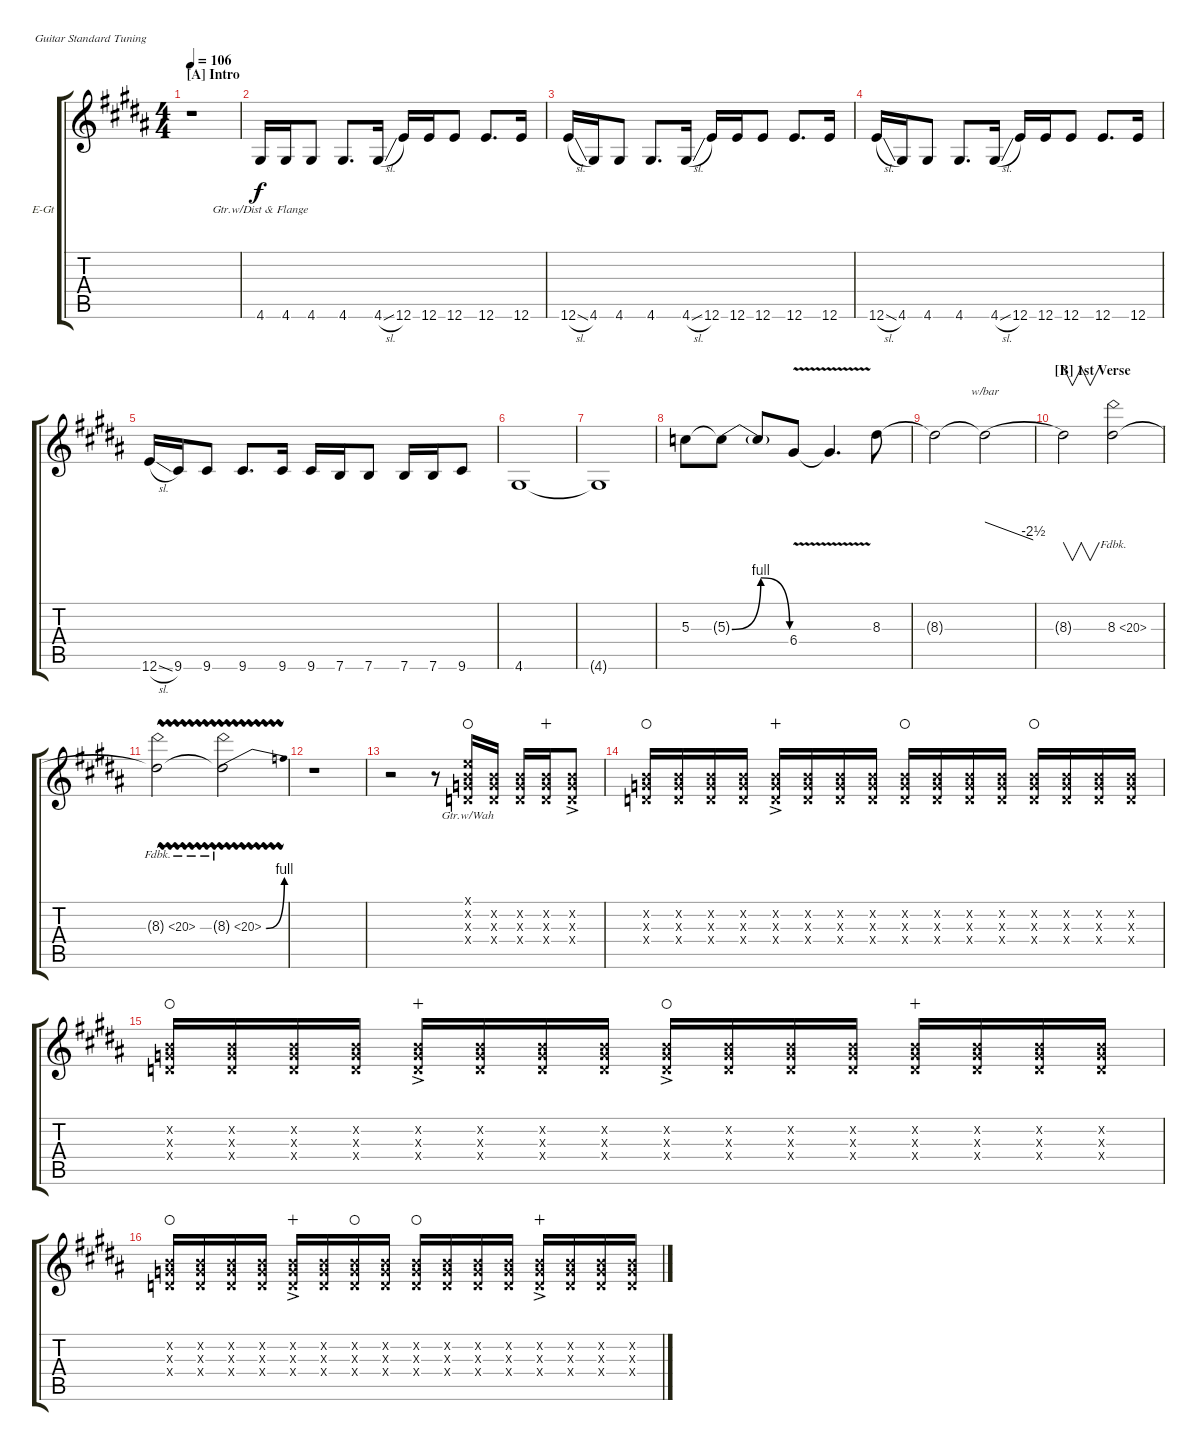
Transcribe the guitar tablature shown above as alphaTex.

\defaultSystemsLayout 4
\bracketExtendMode groupsimilarinstruments
\firstSystemTrackNameOrientation horizontal
\otherSystemsTrackNameOrientation horizontal
\track ("Douglas Castle (Gtr. 2)" "E-Gt") {multiBarRest instrument electricguitarclean}
\staff {score tabs}
\tuning (E4 B3 G3 D3 A2 E2)
\ts (4 4)
\section ("A" "Intro")
\tempo 106
\clef g2
\ks b
r.1{dy f instrument electricguitarclean} |
4.6.16{lyrics (0 "Gtr.w/Dist & Flange") lyrics (1 "") lyrics (2 "") lyrics (3 "") lyrics (4 "")} 4.6.16{lyrics (0 "") lyrics (1 "") lyrics (2 "") lyrics (3 "") lyrics (4 "")} 4.6.8{lyrics (0 "") lyrics (1 "") lyrics (2 "") lyrics (3 "") lyrics (4 "")} 4.6.8{d lyrics (0 "") lyrics (1 "") lyrics (2 "") lyrics (3 "") lyrics (4 "")} 4.6{sl}.16{lyrics (0 "") lyrics (1 "") lyrics (2 "") lyrics (3 "") lyrics (4 "")} 12.6.16{lyrics (0 "") lyrics (1 "") lyrics (2 "") lyrics (3 "") lyrics (4 "")} 12.6.16{lyrics (0 "") lyrics (1 "") lyrics (2 "") lyrics (3 "") lyrics (4 "")} 12.6.8{lyrics (0 "") lyrics (1 "") lyrics (2 "") lyrics (3 "") lyrics (4 "")} 12.6.8{d lyrics (0 "") lyrics (1 "") lyrics (2 "") lyrics (3 "") lyrics (4 "")} 12.6.16{lyrics (0 "") lyrics (1 "") lyrics (2 "") lyrics (3 "") lyrics (4 "")} |
12.6{sl}.16{lyrics (0 "") lyrics (1 "") lyrics (2 "") lyrics (3 "") lyrics (4 "")} 4.6.16{lyrics (0 "") lyrics (1 "") lyrics (2 "") lyrics (3 "") lyrics (4 "")} 4.6.8{lyrics (0 "") lyrics (1 "") lyrics (2 "") lyrics (3 "") lyrics (4 "")} 4.6.8{d lyrics (0 "") lyrics (1 "") lyrics (2 "") lyrics (3 "") lyrics (4 "")} 4.6{sl}.16{lyrics (0 "") lyrics (1 "") lyrics (2 "") lyrics (3 "") lyrics (4 "")} 12.6.16{lyrics (0 "") lyrics (1 "") lyrics (2 "") lyrics (3 "") lyrics (4 "")} 12.6.16{lyrics (0 "") lyrics (1 "") lyrics (2 "") lyrics (3 "") lyrics (4 "")} 12.6.8{lyrics (0 "") lyrics (1 "") lyrics (2 "") lyrics (3 "") lyrics (4 "")} 12.6.8{d lyrics (0 "") lyrics (1 "") lyrics (2 "") lyrics (3 "") lyrics (4 "")} 12.6.16{lyrics (0 "") lyrics (1 "") lyrics (2 "") lyrics (3 "") lyrics (4 "")} |
12.6{sl}.16{lyrics (0 "") lyrics (1 "") lyrics (2 "") lyrics (3 "") lyrics (4 "")} 4.6.16{lyrics (0 "") lyrics (1 "") lyrics (2 "") lyrics (3 "") lyrics (4 "")} 4.6.8{lyrics (0 "") lyrics (1 "") lyrics (2 "") lyrics (3 "") lyrics (4 "")} 4.6.8{d lyrics (0 "") lyrics (1 "") lyrics (2 "") lyrics (3 "") lyrics (4 "")} 4.6{sl}.16{lyrics (0 "") lyrics (1 "") lyrics (2 "") lyrics (3 "") lyrics (4 "")} 12.6.16{lyrics (0 "") lyrics (1 "") lyrics (2 "") lyrics (3 "") lyrics (4 "")} 12.6.16{lyrics (0 "") lyrics (1 "") lyrics (2 "") lyrics (3 "") lyrics (4 "")} 12.6.8{lyrics (0 "") lyrics (1 "") lyrics (2 "") lyrics (3 "") lyrics (4 "")} 12.6.8{d lyrics (0 "") lyrics (1 "") lyrics (2 "") lyrics (3 "") lyrics (4 "")} 12.6.16{lyrics (0 "") lyrics (1 "") lyrics (2 "") lyrics (3 "") lyrics (4 "")} |
12.6{sl}.16{lyrics (0 "") lyrics (1 "") lyrics (2 "") lyrics (3 "") lyrics (4 "")} 9.6.16{lyrics (0 "") lyrics (1 "") lyrics (2 "") lyrics (3 "") lyrics (4 "")} 9.6.8{lyrics (0 "") lyrics (1 "") lyrics (2 "") lyrics (3 "") lyrics (4 "")} 9.6.8{d lyrics (0 "") lyrics (1 "") lyrics (2 "") lyrics (3 "") lyrics (4 "")} 9.6.16{lyrics (0 "") lyrics (1 "") lyrics (2 "") lyrics (3 "") lyrics (4 "")} 9.6.16{lyrics (0 "") lyrics (1 "") lyrics (2 "") lyrics (3 "") lyrics (4 "")} 7.6.16{lyrics (0 "") lyrics (1 "") lyrics (2 "") lyrics (3 "") lyrics (4 "")} 7.6.8{lyrics (0 "") lyrics (1 "") lyrics (2 "") lyrics (3 "") lyrics (4 "")} 7.6.16{lyrics (0 "") lyrics (1 "") lyrics (2 "") lyrics (3 "") lyrics (4 "")} 7.6.16{lyrics (0 "") lyrics (1 "") lyrics (2 "") lyrics (3 "") lyrics (4 "")} 9.6.8{lyrics (0 "") lyrics (1 "") lyrics (2 "") lyrics (3 "") lyrics (4 "")} |
4.6.1{lyrics (0 "") lyrics (1 "") lyrics (2 "") lyrics (3 "") lyrics (4 "")} |
4.6{t}.1{lyrics (0 "") lyrics (1 "") lyrics (2 "") lyrics (3 "") lyrics (4 "")} |
5.3.8{lyrics (0 "") lyrics (1 "") lyrics (2 "") lyrics (3 "") lyrics (4 "")} 5.3{be (bendrelease 0 0 10.2 4 20.4 4 30 0) t}.8{lyrics (0 "") lyrics (1 "") lyrics (2 "") lyrics (3 "") lyrics (4 "")} 5.3{t}.8{lyrics (0 "") lyrics (1 "") lyrics (2 "") lyrics (3 "") lyrics (4 "")} 6.4{v}.8{lyrics (0 "") lyrics (1 "") lyrics (2 "") lyrics (3 "") lyrics (4 "")} 6.4{t}.4{d lyrics (0 "") lyrics (1 "") lyrics (2 "") lyrics (3 "") lyrics (4 "")} 8.3.8{lyrics (0 "") lyrics (1 "") lyrics (2 "") lyrics (3 "") lyrics (4 "")} |
8.3{t}.2{lyrics (0 "") lyrics (1 "") lyrics (2 "") lyrics (3 "") lyrics (4 "")} 8.3{t}.2{tbe (dive default 0 0 60 -10) lyrics (0 "") lyrics (1 "") lyrics (2 "") lyrics (3 "") lyrics (4 "")} |
\section ("B" "1st Verse")
8.3{t}.2{v lyrics (0 "") lyrics (1 "") lyrics (2 "") lyrics (3 "") lyrics (4 "")} 8.3{fh 12}.2{lyrics (0 "") lyrics (1 "") lyrics (2 "") lyrics (3 "") lyrics (4 "")} |
8.3{fh 12 vw t}.2{lyrics (0 "") lyrics (1 "") lyrics (2 "") lyrics (3 "") lyrics (4 "")} 8.3{be (bend 0 0 57 4) fh 12 vw t}.2{lyrics (0 "") lyrics (1 "") lyrics (2 "") lyrics (3 "") lyrics (4 "")} |
r.1 |
r.2 r.8 (0.3{x} 0.2{x} 0.1{x} 0.4{x}).16{lyrics (0 "Gtr.w/Wah") lyrics (1 "") lyrics (2 "") lyrics (3 "") lyrics (4 "") waho} (0.3{x} 0.4{x} 0.2{x}).16{lyrics (0 "") lyrics (1 "") lyrics (2 "") lyrics (3 "") lyrics (4 "")} (0.3{x} 0.4{x} 0.2{x}).16{lyrics (0 "") lyrics (1 "") lyrics (2 "") lyrics (3 "") lyrics (4 "")} (0.3{x} 0.4{x} 0.2{x}).16{lyrics (0 "") lyrics (1 "") lyrics (2 "") lyrics (3 "") lyrics (4 "") wahc} (0.3{ac x} 0.4{ac x} 0.2{ac x}).8{lyrics (0 "") lyrics (1 "") lyrics (2 "") lyrics (3 "") lyrics (4 "")} |
(0.4{x} 0.3{x} 0.2{x}).16{lyrics (0 "") lyrics (1 "") lyrics (2 "") lyrics (3 "") lyrics (4 "") waho} (0.2{x} 0.3{x} 0.4{x}).16{lyrics (0 "") lyrics (1 "") lyrics (2 "") lyrics (3 "") lyrics (4 "")} (0.4{x} 0.3{x} 0.2{x}).16{lyrics (0 "") lyrics (1 "") lyrics (2 "") lyrics (3 "") lyrics (4 "")} (0.2{x} 0.3{x} 0.4{x}).16{lyrics (0 "") lyrics (1 "") lyrics (2 "") lyrics (3 "") lyrics (4 "")} (0.4{ac x} 0.3{ac x} 0.2{ac x}).16{lyrics (0 "") lyrics (1 "") lyrics (2 "") lyrics (3 "") lyrics (4 "") wahc} (0.2{x} 0.3{x} 0.4{x}).16{lyrics (0 "") lyrics (1 "") lyrics (2 "") lyrics (3 "") lyrics (4 "")} (0.4{x} 0.3{x} 0.2{x}).16{lyrics (0 "") lyrics (1 "") lyrics (2 "") lyrics (3 "") lyrics (4 "")} (0.2{x} 0.3{x} 0.4{x}).16{lyrics (0 "") lyrics (1 "") lyrics (2 "") lyrics (3 "") lyrics (4 "")} (0.4{x} 0.3{x} 0.2{x}).16{lyrics (0 "") lyrics (1 "") lyrics (2 "") lyrics (3 "") lyrics (4 "") waho} (0.2{x} 0.3{x} 0.4{x}).16{lyrics (0 "") lyrics (1 "") lyrics (2 "") lyrics (3 "") lyrics (4 "")} (0.4{x} 0.3{x} 0.2{x}).16{lyrics (0 "") lyrics (1 "") lyrics (2 "") lyrics (3 "") lyrics (4 "")} (0.2{x} 0.3{x} 0.4{x}).16{lyrics (0 "") lyrics (1 "") lyrics (2 "") lyrics (3 "") lyrics (4 "")} (0.4{x} 0.3{x} 0.2{x}).16{lyrics (0 "") lyrics (1 "") lyrics (2 "") lyrics (3 "") lyrics (4 "") waho} (0.2{x} 0.3{x} 0.4{x}).16{lyrics (0 "") lyrics (1 "") lyrics (2 "") lyrics (3 "") lyrics (4 "")} (0.4{x} 0.3{x} 0.2{x}).16{lyrics (0 "") lyrics (1 "") lyrics (2 "") lyrics (3 "") lyrics (4 "")} (0.2{x} 0.3{x} 0.4{x}).16{lyrics (0 "") lyrics (1 "") lyrics (2 "") lyrics (3 "") lyrics (4 "")} |
(0.4{x} 0.3{x} 0.2{x}).16{lyrics (0 "") lyrics (1 "") lyrics (2 "") lyrics (3 "") lyrics (4 "") waho} (0.2{x} 0.3{x} 0.4{x}).16{lyrics (0 "") lyrics (1 "") lyrics (2 "") lyrics (3 "") lyrics (4 "")} (0.4{x} 0.3{x} 0.2{x}).16{lyrics (0 "") lyrics (1 "") lyrics (2 "") lyrics (3 "") lyrics (4 "")} (0.2{x} 0.3{x} 0.4{x}).16{lyrics (0 "") lyrics (1 "") lyrics (2 "") lyrics (3 "") lyrics (4 "")} (0.4{x} 0.3{ac x} 0.2{x}).16{lyrics (0 "") lyrics (1 "") lyrics (2 "") lyrics (3 "") lyrics (4 "") wahc} (0.2{x} 0.3{x} 0.4{x}).16{lyrics (0 "") lyrics (1 "") lyrics (2 "") lyrics (3 "") lyrics (4 "")} (0.4{x} 0.3{x} 0.2{x}).16{lyrics (0 "") lyrics (1 "") lyrics (2 "") lyrics (3 "") lyrics (4 "")} (0.2{x} 0.3{x} 0.4{x}).16{lyrics (0 "") lyrics (1 "") lyrics (2 "") lyrics (3 "") lyrics (4 "")} (0.4{ac x} 0.3{ac x} 0.2{ac x}).16{lyrics (0 "") lyrics (1 "") lyrics (2 "") lyrics (3 "") lyrics (4 "") waho} (0.2{x} 0.3{x} 0.4{x}).16{lyrics (0 "") lyrics (1 "") lyrics (2 "") lyrics (3 "") lyrics (4 "")} (0.4{x} 0.3{x} 0.2{x}).16{lyrics (0 "") lyrics (1 "") lyrics (2 "") lyrics (3 "") lyrics (4 "")} (0.2{x} 0.3{x} 0.4{x}).16{lyrics (0 "") lyrics (1 "") lyrics (2 "") lyrics (3 "") lyrics (4 "")} (0.4{x} 0.3{x} 0.2{x}).16{lyrics (0 "") lyrics (1 "") lyrics (2 "") lyrics (3 "") lyrics (4 "") wahc} (0.2{x} 0.3{x} 0.4{x}).16{lyrics (0 "") lyrics (1 "") lyrics (2 "") lyrics (3 "") lyrics (4 "")} (0.4{x} 0.3{x} 0.2{x}).16{lyrics (0 "") lyrics (1 "") lyrics (2 "") lyrics (3 "") lyrics (4 "")} (0.2{x} 0.3{x} 0.4{x}).16{lyrics (0 "") lyrics (1 "") lyrics (2 "") lyrics (3 "") lyrics (4 "")} |
(0.4{x} 0.3{x} 0.2{x}).16{lyrics (0 "") lyrics (1 "") lyrics (2 "") lyrics (3 "") lyrics (4 "") waho} (0.2{x} 0.3{x} 0.4{x}).16{lyrics (0 "") lyrics (1 "") lyrics (2 "") lyrics (3 "") lyrics (4 "")} (0.4{x} 0.3{x} 0.2{x}).16{lyrics (0 "") lyrics (1 "") lyrics (2 "") lyrics (3 "") lyrics (4 "")} (0.2{x} 0.3{x} 0.4{x}).16{lyrics (0 "") lyrics (1 "") lyrics (2 "") lyrics (3 "") lyrics (4 "")} (0.4{ac x} 0.3{ac x} 0.2{ac x}).16{lyrics (0 "") lyrics (1 "") lyrics (2 "") lyrics (3 "") lyrics (4 "") wahc} (0.2{x} 0.3{x} 0.4{x}).16{lyrics (0 "") lyrics (1 "") lyrics (2 "") lyrics (3 "") lyrics (4 "")} (0.4{x} 0.3{x} 0.2{x}).16{lyrics (0 "") lyrics (1 "") lyrics (2 "") lyrics (3 "") lyrics (4 "") waho} (0.2{x} 0.3{x} 0.4{x}).16{lyrics (0 "") lyrics (1 "") lyrics (2 "") lyrics (3 "") lyrics (4 "")} (0.4{x} 0.3{x} 0.2{x}).16{lyrics (0 "") lyrics (1 "") lyrics (2 "") lyrics (3 "") lyrics (4 "") waho} (0.2{x} 0.3{x} 0.4{x}).16{lyrics (0 "") lyrics (1 "") lyrics (2 "") lyrics (3 "") lyrics (4 "")} (0.4{x} 0.3{x} 0.2{x}).16{lyrics (0 "") lyrics (1 "") lyrics (2 "") lyrics (3 "") lyrics (4 "")} (0.2{x} 0.3{x} 0.4{x}).16{lyrics (0 "") lyrics (1 "") lyrics (2 "") lyrics (3 "") lyrics (4 "")} (0.4{ac x} 0.3{ac x} 0.2{ac x}).16{lyrics (0 "") lyrics (1 "") lyrics (2 "") lyrics (3 "") lyrics (4 "") wahc} (0.2{x} 0.3{x} 0.4{x}).16{lyrics (0 "") lyrics (1 "") lyrics (2 "") lyrics (3 "") lyrics (4 "")} (0.4{x} 0.3{x} 0.2{x}).16{lyrics (0 "") lyrics (1 "") lyrics (2 "") lyrics (3 "") lyrics (4 "")} (0.2{x} 0.3{x} 0.4{x}).16{lyrics (0 "") lyrics (1 "") lyrics (2 "") lyrics (3 "") lyrics (4 "")}
